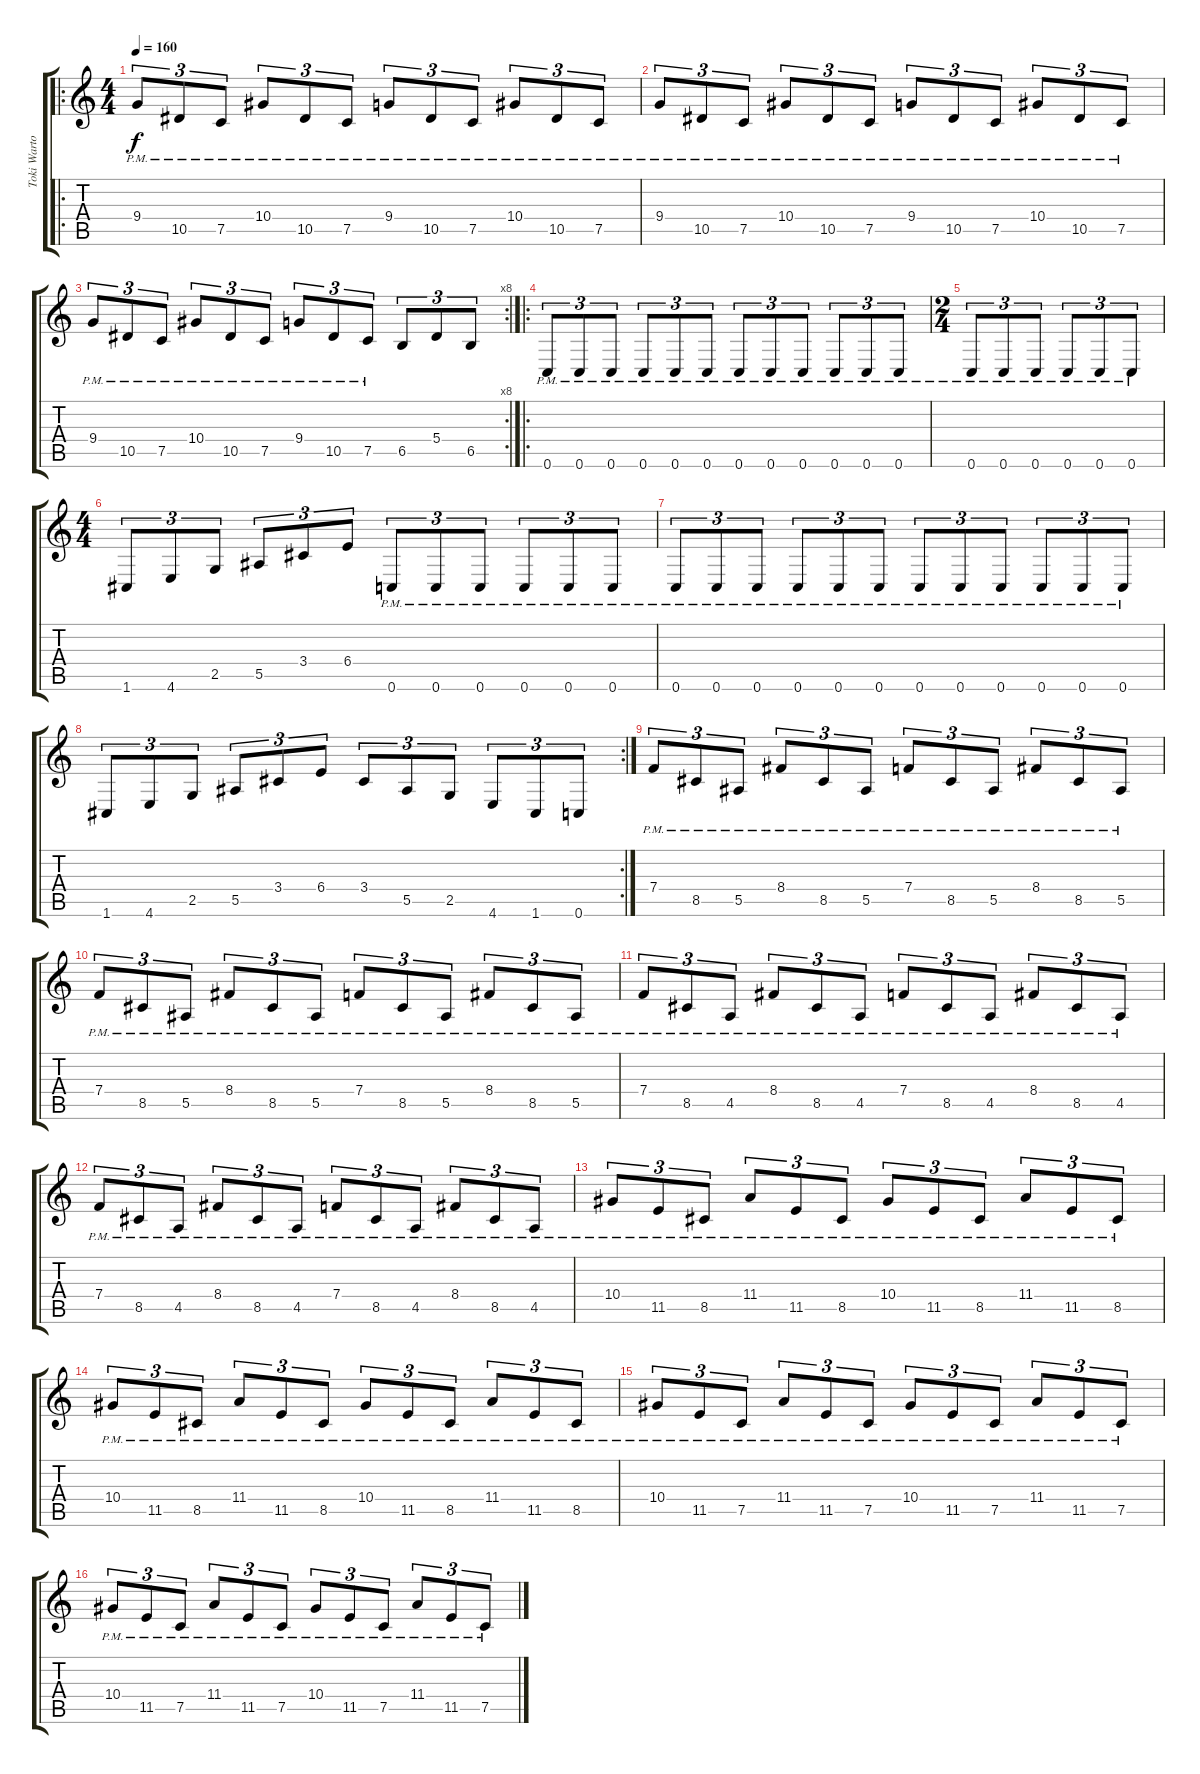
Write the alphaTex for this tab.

\track ("Toki Wartooth" "Toki Warto") {instrument distortionguitar}
\staff {score tabs}
\tuning (C4 G3 Eb3 Bb2 F2 C2) {hide}
\ro
\ts (4 4)
\tempo 160
\clef g2
\ks c
9.4{pm}.8{tu (3 2) dy f instrument distortionguitar} 10.5{pm}.8{tu (3 2)} 7.5{pm}.8{tu (3 2)} 10.4{pm}.8{tu (3 2)} 10.5{pm}.8{tu (3 2)} 7.5{pm}.8{tu (3 2)} 9.4{pm}.8{tu (3 2)} 10.5{pm}.8{tu (3 2)} 7.5{pm}.8{tu (3 2)} 10.4{pm}.8{tu (3 2)} 10.5{pm}.8{tu (3 2)} 7.5{pm}.8{tu (3 2)} |
9.4{pm}.8{tu (3 2)} 10.5{pm}.8{tu (3 2)} 7.5{pm}.8{tu (3 2)} 10.4{pm}.8{tu (3 2)} 10.5{pm}.8{tu (3 2)} 7.5{pm}.8{tu (3 2)} 9.4{pm}.8{tu (3 2)} 10.5{pm}.8{tu (3 2)} 7.5{pm}.8{tu (3 2)} 10.4{pm}.8{tu (3 2)} 10.5{pm}.8{tu (3 2)} 7.5{pm}.8{tu (3 2)} |
\rc 8
9.4{pm}.8{tu (3 2)} 10.5{pm}.8{tu (3 2)} 7.5{pm}.8{tu (3 2)} 10.4{pm}.8{tu (3 2)} 10.5{pm}.8{tu (3 2)} 7.5{pm}.8{tu (3 2)} 9.4{pm}.8{tu (3 2)} 10.5{pm}.8{tu (3 2)} 7.5{pm}.8{tu (3 2)} 6.5.8{tu (3 2)} 5.4.8{tu (3 2)} 6.5.8{tu (3 2)} |
\ro
0.6{pm}.8{tu (3 2)} 0.6{pm}.8{tu (3 2)} 0.6{pm}.8{tu (3 2)} 0.6{pm}.8{tu (3 2)} 0.6{pm}.8{tu (3 2)} 0.6{pm}.8{tu (3 2)} 0.6{pm}.8{tu (3 2)} 0.6{pm}.8{tu (3 2)} 0.6{pm}.8{tu (3 2)} 0.6{pm}.8{tu (3 2)} 0.6{pm}.8{tu (3 2)} 0.6{pm}.8{tu (3 2)} |
\ts (2 4)
0.6{pm}.8{tu (3 2)} 0.6{pm}.8{tu (3 2)} 0.6{pm}.8{tu (3 2)} 0.6{pm}.8{tu (3 2)} 0.6{pm}.8{tu (3 2)} 0.6{pm}.8{tu (3 2)} |
\ts (4 4)
1.6.8{tu (3 2)} 4.6.8{tu (3 2)} 2.5.8{tu (3 2)} 5.5.8{tu (3 2)} 3.4.8{tu (3 2)} 6.4.8{tu (3 2)} 0.6{pm}.8{tu (3 2)} 0.6{pm}.8{tu (3 2)} 0.6{pm}.8{tu (3 2)} 0.6{pm}.8{tu (3 2)} 0.6{pm}.8{tu (3 2)} 0.6{pm}.8{tu (3 2)} |
0.6{pm}.8{tu (3 2)} 0.6{pm}.8{tu (3 2)} 0.6{pm}.8{tu (3 2)} 0.6{pm}.8{tu (3 2)} 0.6{pm}.8{tu (3 2)} 0.6{pm}.8{tu (3 2)} 0.6{pm}.8{tu (3 2)} 0.6{pm}.8{tu (3 2)} 0.6{pm}.8{tu (3 2)} 0.6{pm}.8{tu (3 2)} 0.6{pm}.8{tu (3 2)} 0.6{pm}.8{tu (3 2)} |
\rc 2
1.6.8{tu (3 2)} 4.6.8{tu (3 2)} 2.5.8{tu (3 2)} 5.5.8{tu (3 2)} 3.4.8{tu (3 2)} 6.4.8{tu (3 2)} 3.4.8{tu (3 2)} 5.5.8{tu (3 2)} 2.5.8{tu (3 2)} 4.6.8{tu (3 2)} 1.6.8{tu (3 2)} 0.6.8{tu (3 2)} |
7.4{pm}.8{tu (3 2)} 8.5{pm}.8{tu (3 2)} 5.5{pm}.8{tu (3 2)} 8.4{pm}.8{tu (3 2)} 8.5{pm}.8{tu (3 2)} 5.5{pm}.8{tu (3 2)} 7.4{pm}.8{tu (3 2)} 8.5{pm}.8{tu (3 2)} 5.5{pm}.8{tu (3 2)} 8.4{pm}.8{tu (3 2)} 8.5{pm}.8{tu (3 2)} 5.5{pm}.8{tu (3 2)} |
7.4{pm}.8{tu (3 2)} 8.5{pm}.8{tu (3 2)} 5.5{pm}.8{tu (3 2)} 8.4{pm}.8{tu (3 2)} 8.5{pm}.8{tu (3 2)} 5.5{pm}.8{tu (3 2)} 7.4{pm}.8{tu (3 2)} 8.5{pm}.8{tu (3 2)} 5.5{pm}.8{tu (3 2)} 8.4{pm}.8{tu (3 2)} 8.5{pm}.8{tu (3 2)} 5.5{pm}.8{tu (3 2)} |
7.4{pm}.8{tu (3 2)} 8.5{pm}.8{tu (3 2)} 4.5{pm}.8{tu (3 2)} 8.4{pm}.8{tu (3 2)} 8.5{pm}.8{tu (3 2)} 4.5{pm}.8{tu (3 2)} 7.4{pm}.8{tu (3 2)} 8.5{pm}.8{tu (3 2)} 4.5{pm}.8{tu (3 2)} 8.4{pm}.8{tu (3 2)} 8.5{pm}.8{tu (3 2)} 4.5{pm}.8{tu (3 2)} |
7.4{pm}.8{tu (3 2)} 8.5{pm}.8{tu (3 2)} 4.5{pm}.8{tu (3 2)} 8.4{pm}.8{tu (3 2)} 8.5{pm}.8{tu (3 2)} 4.5{pm}.8{tu (3 2)} 7.4{pm}.8{tu (3 2)} 8.5{pm}.8{tu (3 2)} 4.5{pm}.8{tu (3 2)} 8.4{pm}.8{tu (3 2)} 8.5{pm}.8{tu (3 2)} 4.5{pm}.8{tu (3 2)} |
10.4{pm}.8{tu (3 2)} 11.5{pm}.8{tu (3 2)} 8.5{pm}.8{tu (3 2)} 11.4{pm}.8{tu (3 2)} 11.5{pm}.8{tu (3 2)} 8.5{pm}.8{tu (3 2)} 10.4{pm}.8{tu (3 2)} 11.5{pm}.8{tu (3 2)} 8.5{pm}.8{tu (3 2)} 11.4{pm}.8{tu (3 2)} 11.5{pm}.8{tu (3 2)} 8.5{pm}.8{tu (3 2)} |
10.4{pm}.8{tu (3 2)} 11.5{pm}.8{tu (3 2)} 8.5{pm}.8{tu (3 2)} 11.4{pm}.8{tu (3 2)} 11.5{pm}.8{tu (3 2)} 8.5{pm}.8{tu (3 2)} 10.4{pm}.8{tu (3 2)} 11.5{pm}.8{tu (3 2)} 8.5{pm}.8{tu (3 2)} 11.4{pm}.8{tu (3 2)} 11.5{pm}.8{tu (3 2)} 8.5{pm}.8{tu (3 2)} |
10.4{pm}.8{tu (3 2)} 11.5{pm}.8{tu (3 2)} 7.5{pm}.8{tu (3 2)} 11.4{pm}.8{tu (3 2)} 11.5{pm}.8{tu (3 2)} 7.5{pm}.8{tu (3 2)} 10.4{pm}.8{tu (3 2)} 11.5{pm}.8{tu (3 2)} 7.5{pm}.8{tu (3 2)} 11.4{pm}.8{tu (3 2)} 11.5{pm}.8{tu (3 2)} 7.5{pm}.8{tu (3 2)} |
10.4{pm}.8{tu (3 2)} 11.5{pm}.8{tu (3 2)} 7.5{pm}.8{tu (3 2)} 11.4{pm}.8{tu (3 2)} 11.5{pm}.8{tu (3 2)} 7.5{pm}.8{tu (3 2)} 10.4{pm}.8{tu (3 2)} 11.5{pm}.8{tu (3 2)} 7.5{pm}.8{tu (3 2)} 11.4{pm}.8{tu (3 2)} 11.5{pm}.8{tu (3 2)} 7.5{pm}.8{tu (3 2)}
